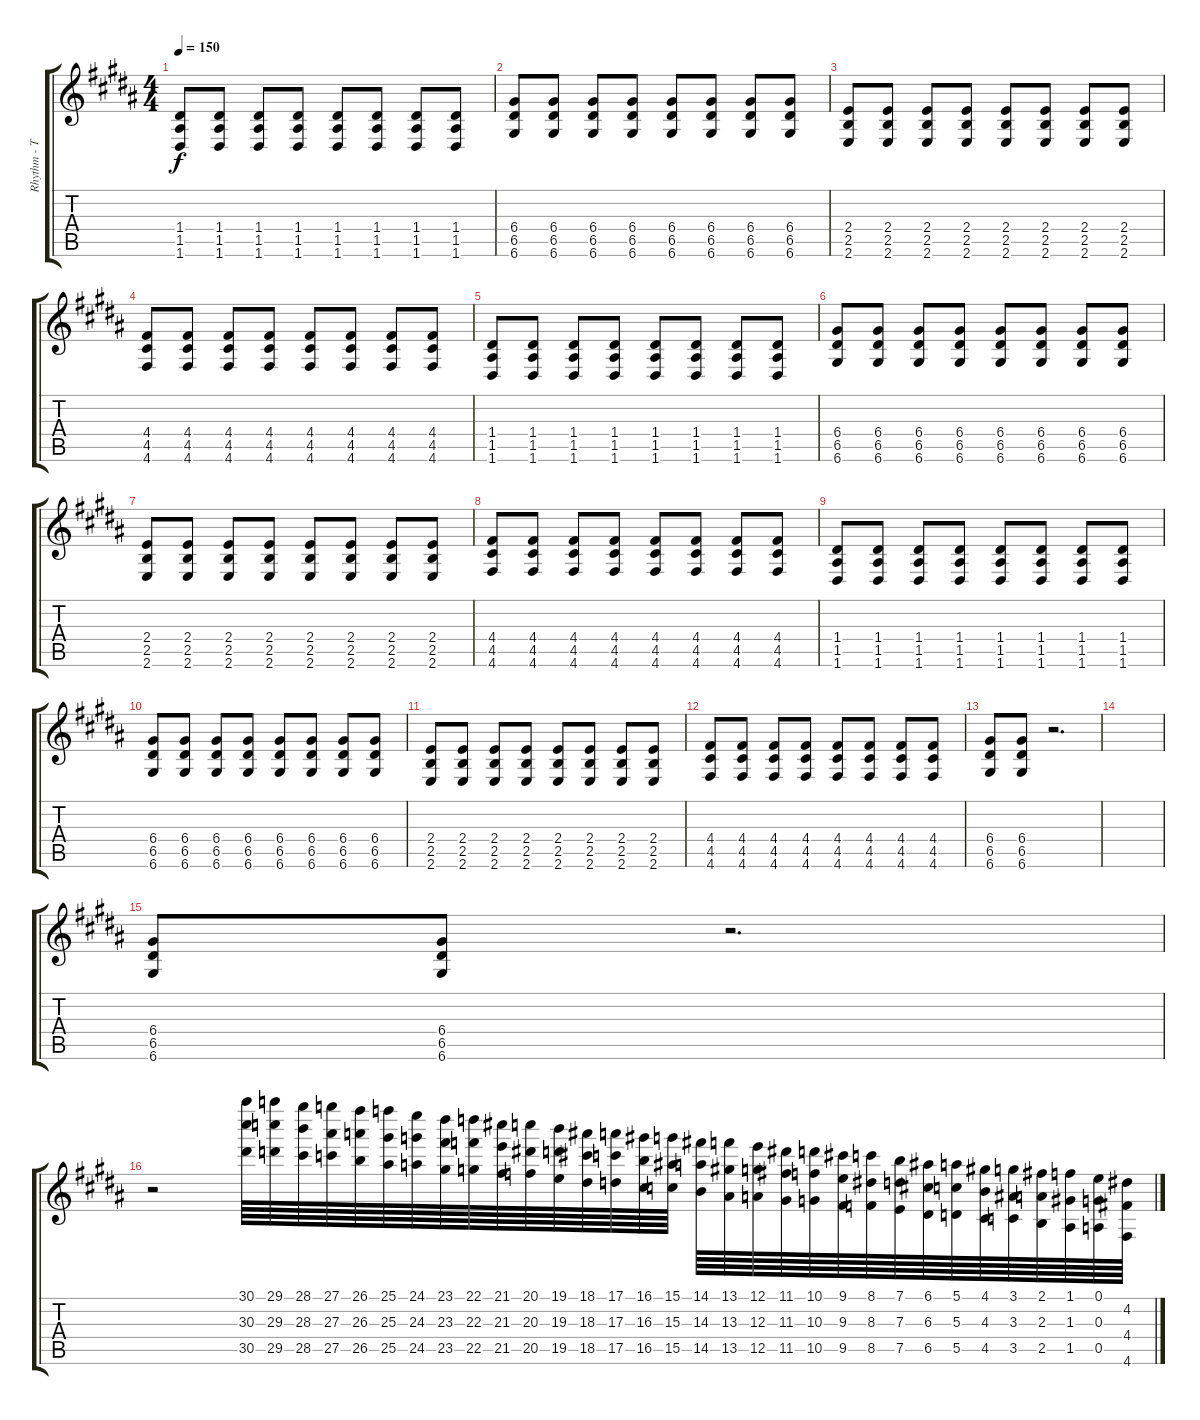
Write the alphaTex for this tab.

\track ("Rhythm - Tim" "Rhythm - T") {instrument distortionguitar}
\staff {score tabs}
\tuning (E4 B3 G3 D3 A2 D2) {hide}
\ts (4 4)
\tempo 150
\clef g2
\ks b
(1.4 1.5 1.6).8{dy f} (1.4 1.5 1.6).8 (1.4 1.5 1.6).8 (1.4 1.5 1.6).8 (1.4 1.5 1.6).8 (1.4 1.5 1.6).8 (1.4 1.5 1.6).8 (1.4 1.5 1.6).8 |
(6.4 6.5 6.6).8 (6.4 6.5 6.6).8 (6.4 6.5 6.6).8 (6.4 6.5 6.6).8 (6.4 6.5 6.6).8 (6.4 6.5 6.6).8 (6.4 6.5 6.6).8 (6.4 6.5 6.6).8 |
(2.4 2.5 2.6).8 (2.4 2.5 2.6).8 (2.4 2.5 2.6).8 (2.4 2.5 2.6).8 (2.4 2.5 2.6).8 (2.4 2.5 2.6).8 (2.4 2.5 2.6).8 (2.4 2.5 2.6).8 |
(4.4 4.5 4.6).8 (4.4 4.5 4.6).8 (4.4 4.5 4.6).8 (4.4 4.5 4.6).8 (4.4 4.5 4.6).8 (4.4 4.5 4.6).8 (4.4 4.5 4.6).8 (4.4 4.5 4.6).8 |
(1.4 1.5 1.6).8 (1.4 1.5 1.6).8 (1.4 1.5 1.6).8 (1.4 1.5 1.6).8 (1.4 1.5 1.6).8 (1.4 1.5 1.6).8 (1.4 1.5 1.6).8 (1.4 1.5 1.6).8 |
(6.4 6.5 6.6).8 (6.4 6.5 6.6).8 (6.4 6.5 6.6).8 (6.4 6.5 6.6).8 (6.4 6.5 6.6).8 (6.4 6.5 6.6).8 (6.4 6.5 6.6).8 (6.4 6.5 6.6).8 |
(2.4 2.5 2.6).8 (2.4 2.5 2.6).8 (2.4 2.5 2.6).8 (2.4 2.5 2.6).8 (2.4 2.5 2.6).8 (2.4 2.5 2.6).8 (2.4 2.5 2.6).8 (2.4 2.5 2.6).8 |
(4.4 4.5 4.6).8 (4.4 4.5 4.6).8 (4.4 4.5 4.6).8 (4.4 4.5 4.6).8 (4.4 4.5 4.6).8 (4.4 4.5 4.6).8 (4.4 4.5 4.6).8 (4.4 4.5 4.6).8 |
(1.4 1.5 1.6).8 (1.4 1.5 1.6).8 (1.4 1.5 1.6).8 (1.4 1.5 1.6).8 (1.4 1.5 1.6).8 (1.4 1.5 1.6).8 (1.4 1.5 1.6).8 (1.4 1.5 1.6).8 |
(6.4 6.5 6.6).8 (6.4 6.5 6.6).8 (6.4 6.5 6.6).8 (6.4 6.5 6.6).8 (6.4 6.5 6.6).8 (6.4 6.5 6.6).8 (6.4 6.5 6.6).8 (6.4 6.5 6.6).8 |
(2.4 2.5 2.6).8 (2.4 2.5 2.6).8 (2.4 2.5 2.6).8 (2.4 2.5 2.6).8 (2.4 2.5 2.6).8 (2.4 2.5 2.6).8 (2.4 2.5 2.6).8 (2.4 2.5 2.6).8 |
(4.4 4.5 4.6).8 (4.4 4.5 4.6).8 (4.4 4.5 4.6).8 (4.4 4.5 4.6).8 (4.4 4.5 4.6).8 (4.4 4.5 4.6).8 (4.4 4.5 4.6).8 (4.4 4.5 4.6).8 |
(6.4 6.5 6.6).8 (6.4 6.5 6.6).8 r.2{d} |
|
(6.4 6.5 6.6).8 (6.4 6.5 6.6).8 r.2{d} |
r.2 (30.1 30.3 30.5).64 (29.1 29.3 29.5).64 (28.1 28.3 28.5).64 (27.1 27.3 27.5).64 (26.1 26.3 26.5).64 (25.1 25.3 25.5).64 (24.1 24.3 24.5).64 (23.1 23.3 23.5).64 (22.1 22.3 22.5).64 (21.1 21.3 21.5).64 (20.1 20.3 20.5).64 (19.1 19.3 19.5).64 (18.1 18.3 18.5).64 (17.1 17.3 17.5).64 (16.1 16.3 16.5).64 (15.1 15.3 15.5).64 (14.1 14.3 14.5).64 (13.1 13.3 13.5).64 (12.1 12.3 12.5).64 (11.1 11.3 11.5).64 (10.1 10.3 10.5).64 (9.1 9.3 9.5).64 (8.1 8.3 8.5).64 (7.1 7.3 7.5).64 (6.1 6.3 6.5).64 (5.1 5.3 5.5).64 (4.1 4.3 4.5).64 (3.1 3.3 3.5).64 (2.1 2.3 2.5).64 (1.1 1.3 1.5).64 (0.1 0.3 0.5).64 (4.2 4.4 4.6).64
